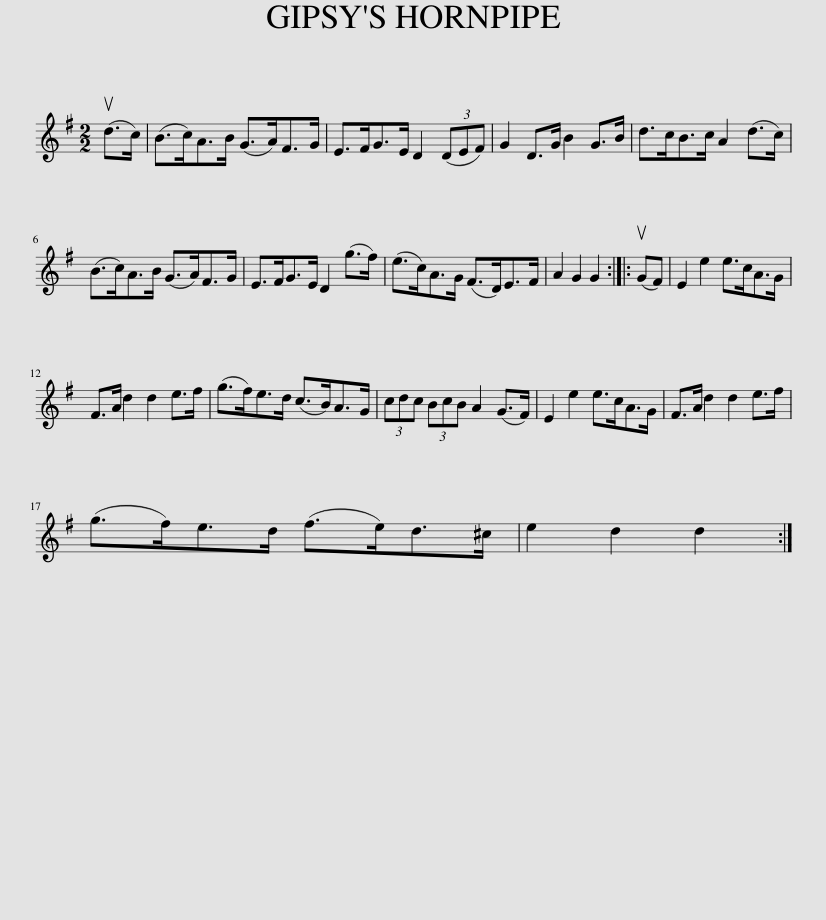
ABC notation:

X:1
L:1/8
M:2/2
I:linebreak $
K:G
V:1 treble
V:1
 (ud>c) | (B>c)A>B (G>A)F>G | E>FG>E D2 (3(DEF) | G2 D>G B2 G>B | d>cB>c A2 (d>c) |$ %5
 (B>c)A>B (G>A)F>G | E>FG>E D2 (g>f) | (e>c)A>G (F>D)E>F | A2 G2 G2 :: (uGF) | %10
 E2 e2 e>cA>G |$ F>A d2 d2 e>f | (g>f)e>d (c>B)A>G | (3cdc (3BcB A2 (G>F) | E2 e2 e>cA>G | %15
 F>A d2 d2 e>f |$ (g>f)e>d (f>e)d>^c | e2 d2 d2 :| %18
